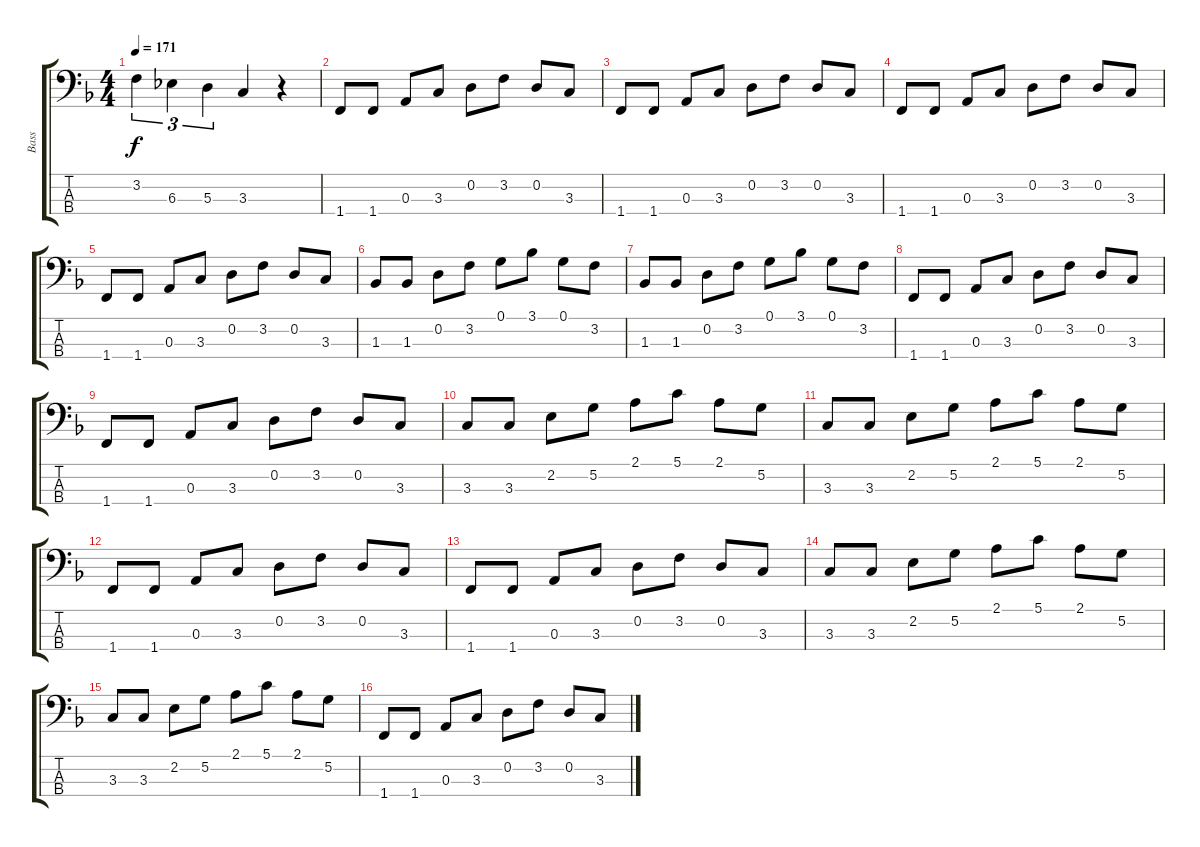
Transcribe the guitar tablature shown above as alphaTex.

\track ("Bass" "Bass") {instrument electricbasspick}
\staff {score tabs}
\tuning (G2 D2 A1 E1) {hide}
\ts (4 4)
\tempo 171
\clef f4
\ks f
3.2.4{tu (3 2) dy f} 6.3.4{tu (3 2)} 5.3.4{tu (3 2)} 3.3.4 r.4 |
1.4.8 1.4.8 0.3.8 3.3.8 0.2.8 3.2.8 0.2.8 3.3.8 |
1.4.8 1.4.8 0.3.8 3.3.8 0.2.8 3.2.8 0.2.8 3.3.8 |
1.4.8 1.4.8 0.3.8 3.3.8 0.2.8 3.2.8 0.2.8 3.3.8 |
1.4.8 1.4.8 0.3.8 3.3.8 0.2.8 3.2.8 0.2.8 3.3.8 |
1.3.8 1.3.8 0.2.8 3.2.8 0.1.8 3.1.8 0.1.8 3.2.8 |
1.3.8 1.3.8 0.2.8 3.2.8 0.1.8 3.1.8 0.1.8 3.2.8 |
1.4.8 1.4.8 0.3.8 3.3.8 0.2.8 3.2.8 0.2.8 3.3.8 |
1.4.8 1.4.8 0.3.8 3.3.8 0.2.8 3.2.8 0.2.8 3.3.8 |
3.3.8 3.3.8 2.2.8 5.2.8 2.1.8 5.1.8 2.1.8 5.2.8 |
3.3.8 3.3.8 2.2.8 5.2.8 2.1.8 5.1.8 2.1.8 5.2.8 |
1.4.8 1.4.8 0.3.8 3.3.8 0.2.8 3.2.8 0.2.8 3.3.8 |
1.4.8 1.4.8 0.3.8 3.3.8 0.2.8 3.2.8 0.2.8 3.3.8 |
3.3.8 3.3.8 2.2.8 5.2.8 2.1.8 5.1.8 2.1.8 5.2.8 |
3.3.8 3.3.8 2.2.8 5.2.8 2.1.8 5.1.8 2.1.8 5.2.8 |
1.4.8 1.4.8 0.3.8 3.3.8 0.2.8 3.2.8 0.2.8 3.3.8
